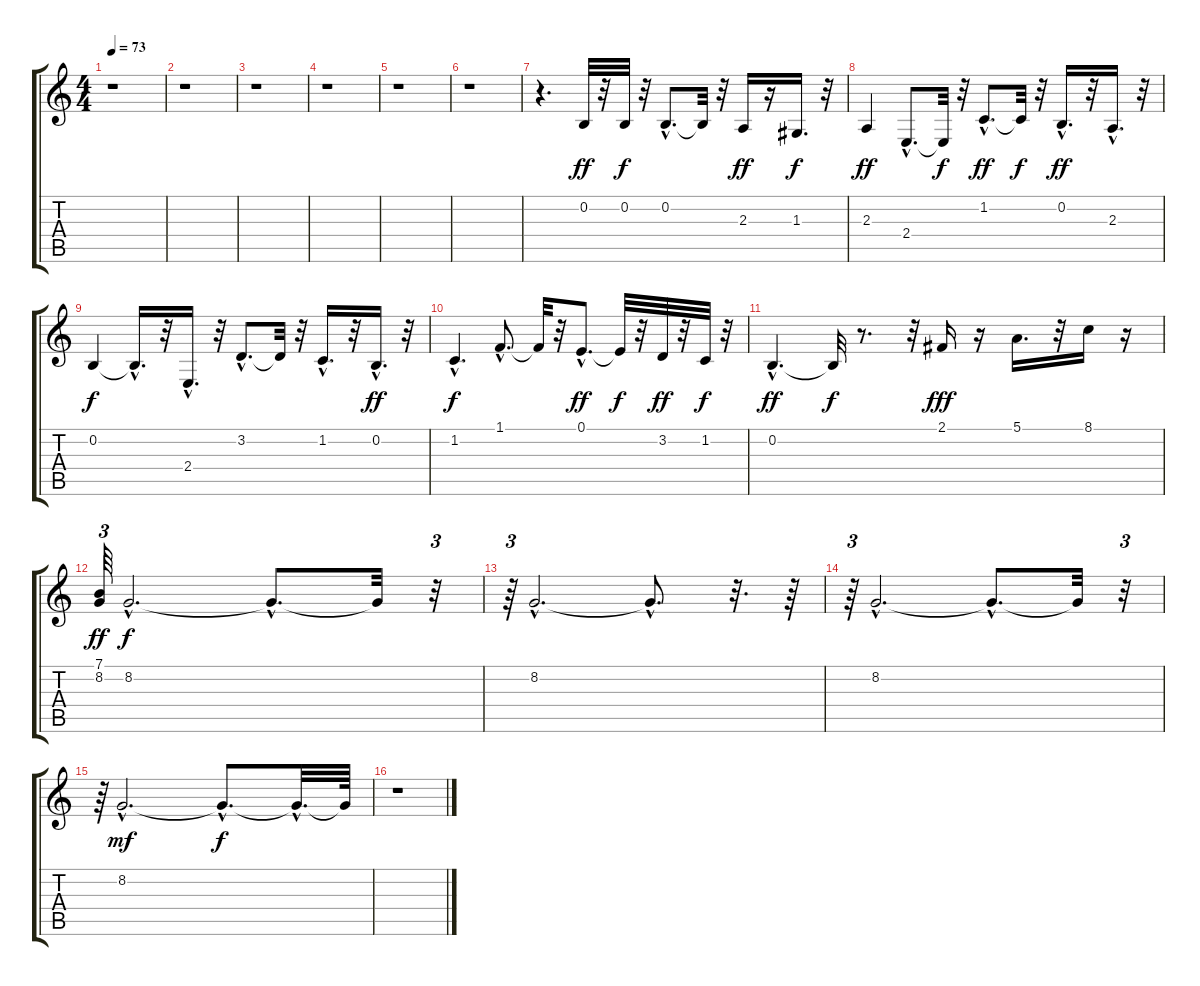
\track "" {instrument frenchhorn}
\staff {score tabs}
\tuning (E4 B3 G3 D3 A2 E2) {hide}
\ts (4 4)
\tempo 73
\clef g2
\ks c
r.1{dy f} |
r.1 |
r.1 |
r.1 |
r.1 |
r.1 |
r.4{d} 0.2.32{dy ff} r.32 0.2.32{dy f} r.32 0.2{hac}.8{d} 0.2{t}.32 r.32 2.3.16{dy ff} r.16 1.3.16{d dy f} r.32 |
2.3.4{dy ff} 2.4{hac}.8{d} 2.4{t}.32{dy f} r.32 1.2{hac}.8{d dy ff} 1.2{t}.32{dy f} r.32 0.2{hac}.16{d dy ff} r.32 2.3{hac}.16{d} r.32 |
0.2.4{dy f} 0.2{hac t}.16{d} r.32 2.4{hac}.16{d} r.32 3.2{hac}.8{d} 3.2{t}.32 r.32 1.2{hac}.16{d} r.32 0.2{hac}.16{d dy ff} r.32 |
1.2{hac}.4{d dy f} 1.1{hac}.8{d} 1.1{t}.32 r.32 0.1{hac}.8{d dy ff} 0.1{t}.32{dy f} r.32 3.2.32{dy ff} r.32 1.2.32{dy f} r.32 |
0.2{hac}.4{d dy ff} 0.2{t}.32{dy f} r.8{d} r.32 2.1.16{dy fff} r.16 5.1.16{d} r.32 8.1.16 r.16 |
(7.1 8.2).64{tu (3 2) dy ff} 8.2{hac}.2{d dy f} 8.2{hac t}.8{d} 8.2{t}.32 r.32{tu (3 2)} |
r.64{tu (3 2)} 8.2{hac}.2{d} 8.2{hac t}.8{d} r.32{d} r.64 |
r.64{tu (3 2)} 8.2{hac}.2{d} 8.2{hac t}.8{d} 8.2{t}.32 r.32{tu (3 2)} |
r.64{tu (3 2)} 8.2{hac}.2{d dy mf} 8.2{hac t}.8{d dy f} 8.2{hac t}.32{d} 8.2{t}.64 |
r.1
